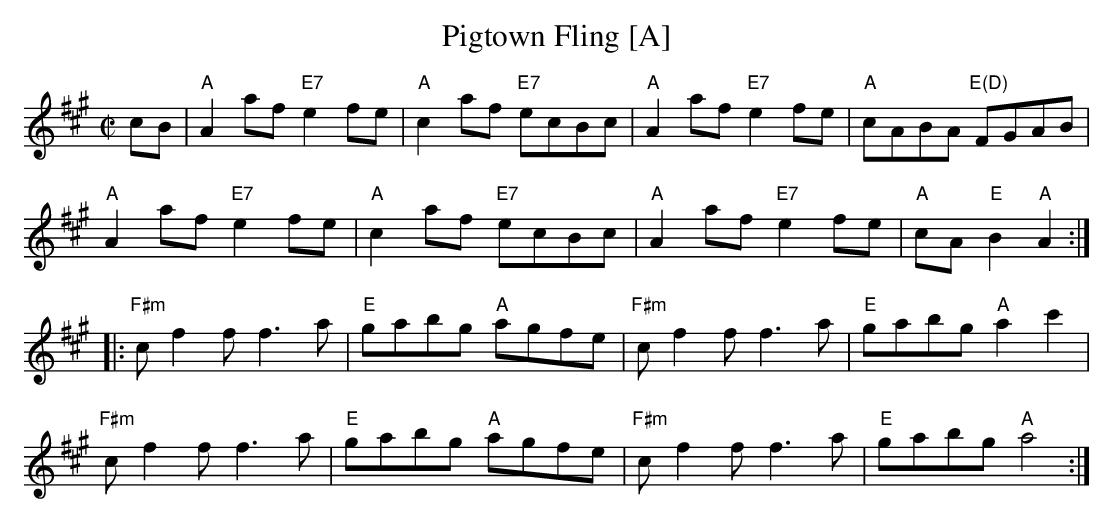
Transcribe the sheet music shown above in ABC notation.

X:1
T:Pigtown Fling [A]
M:C|
K:A
cB|"A"A2 af "E7"e2 fe|"A"c2 af "E7"ecBc|"A"A2 af "E7"e2 fe|"A"cABA "E(D)"FGAB|
"A"A2 af "E7"e2 fe|"A"c2 af "E7"ecBc|"A"A2 af "E7"e2 fe|"A"cA "E"B2 "A"A2:|
|:"F#m"c f2 f f3 a|"E"gabg "A"agfe|"F#m"c f2f f3 a|"E"gabg "A"a2c'2|
"F#m"c f2 f f3 a|"E"gabg "A"agfe|"F#m"c f2 f f3 a|"E"gabg "A"a4:|
